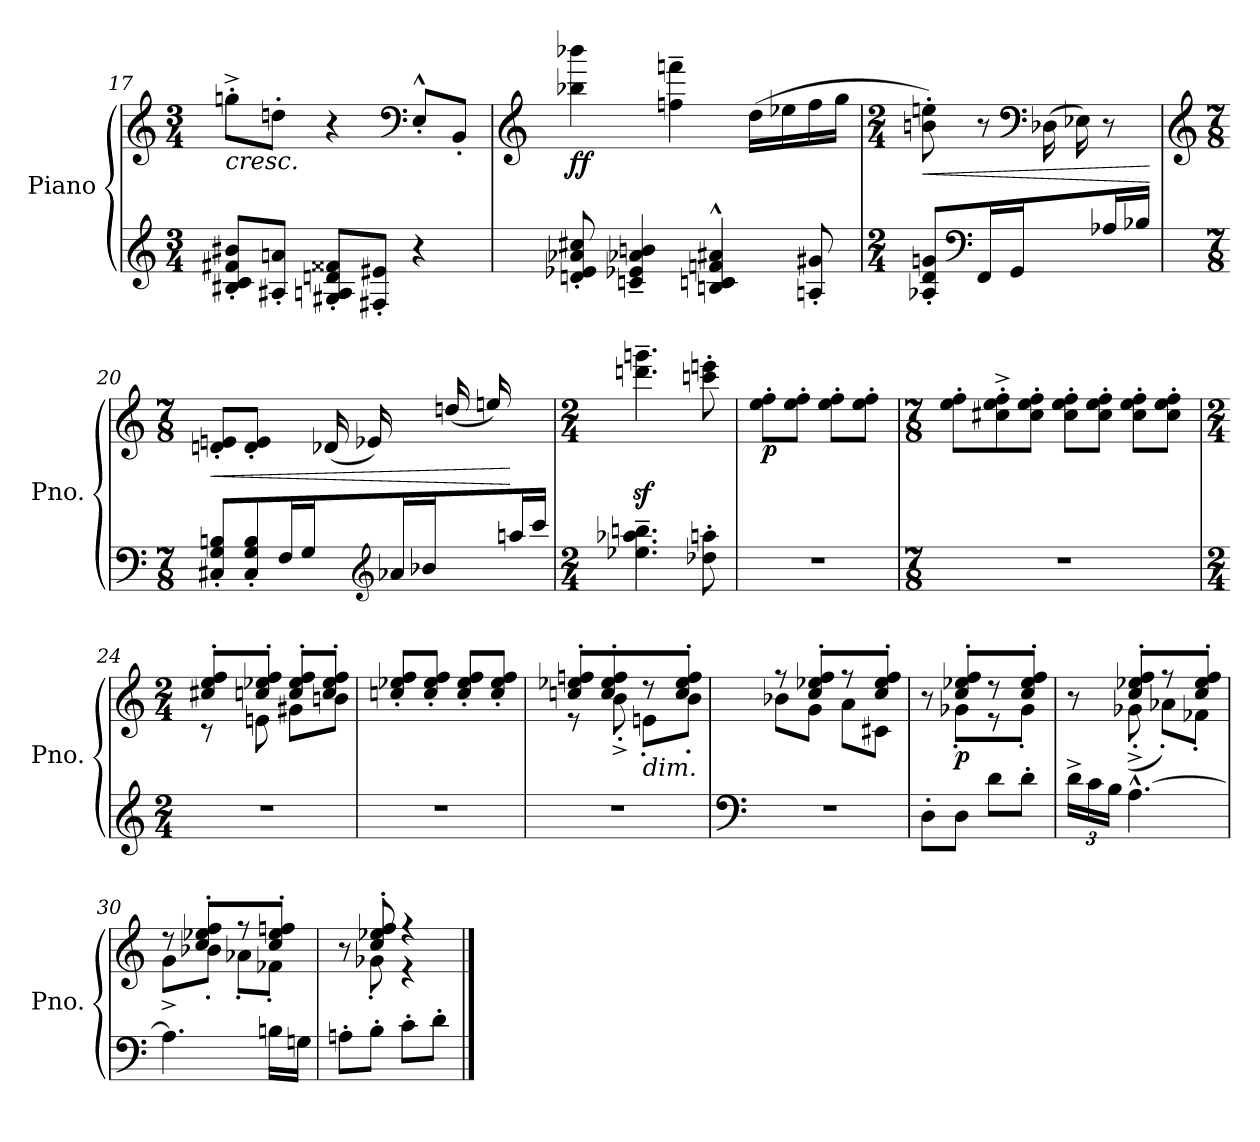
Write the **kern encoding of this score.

**kern	**kern	**dynam
*part1	*part1	*part1
*staff2	*staff1	*staff1/2
*I"Piano	*	*
*I'Pno.	*	*
!!LO:LB:g=z
*clefG2	*clefG2	*
*k[]	*k[]	*
*M3/4	*M3/4	*
=17	=17	=17
!	!LO:TX:b:i:t=cresc.	!
8B#X/' 8c/' 8f#X/' 8b#X/'L	8ggn'^\L	.
8A#X/' 8an/'J	8ddn'\J	.
8G#X/' 8An/' 8dn/' 8f##X/'L	4r	.
8F#X/' 8e#X/'J	.	.
*	*clefF4	*
4r	8E'^^/L	.
.	8BB'/J	.
=18	=18	=18
*	*clefG2	*
!	!	!LO:DY:b
8dn/' 8e-X/' 8a-X/' 8cc#X/'	4bb-X\ 4bbb-X\	ff
4cn/~ 4e-X/~ 4a-X/~ 4bn/~	.	.
.	4ffn\~ 4fffn\~	.
4Bn/^^ 4cn/^^ 4fn/^^ 4a#X/^^	.	.
.	(>16dd\LL	.
.	16ee-X\	.
8An/' 8g#X/'	16ff\	.
.	16gg\JJ	.
=19	=19	=19
*M2/4	*M2/4	*
!	!	!LO:HP:b
*	*^	*
!	!	!	!LO:DY:n=1:b
8A-X/' 8d/' 8gn/'L	8bn\' 8een\')	4ryy	< other-dynamics
*clefF4	*	*	*
16FF/L	8r	.	.
16GG/	.	.	.
*	*clefF4	*	*
8ryy	8ryy	(>16D-X\	.
.	.	16E-X\)	.
16A-X/	8r	8ryy	.
16B-X/JJ	.	.	.
*	*v	*v	*
.	.	[
!!LO:LB:g=z
=20	=20	=20
*	*clefG2	*
*M7/8	*M7/8	*
!	!	!LO:HP:b
*	*^	*
8C#X\' 8G\' 8Bn\'L	8dn/' 8en/'L	4.ryy	<
8C#\' 8G\' 8B\'	8d/' 8e/'J	.	.
16F\L	8ryy	.	.
16G\JJ	.	.	.
8ryy	8ryy	(<16d-X/LL	.
.	.	16e-X/)	.
*clefG2	*	*	*
16a-X/	4ryy	8ryy	.
16b-X/	.	.	.
8ryy	.	(<16ddn/	.
.	.	16een/)	.
16aan/	8ryy	8ryy	[
16ccc/JJ	.	.	.
*	*v	*v	*
=21	=21	=21
*M2/4	*M2/4	*
4.ee-X\~ 4.aa-X\~ 4.bbn\~	4.dddn\z<~ 4.gggn\z<~	.
!	!	!LO:DY:b
8dd-X\' 8aan\'	8cccn\' 8eeen\'	other-dynamics
=22	=22	=22
!	!	!LO:DY:b
2r	8ee\' 8ff\'L	p
.	8ee\' 8ff\'J	.
.	8ee\' 8ff\'L	.
.	8ee\' 8ff\'J	.
=23	=23	=23
*M7/8	*M7/8	*
2..r	8ee\' 8ff\'L	.
.	8cc#X\'^ 8ee\'^ 8ff\'^	.
.	8cc#\' 8ee\' 8ff\'J	.
.	8cc#\' 8ee\' 8ff\'L	.
.	8cc#\' 8ee\' 8ff\'J	.
.	8cc#\' 8ee\' 8ff\'L	.
.	8cc#\' 8ee\' 8ff\'J	.
!!LO:PB:g=z
=24	=24	=24
*M2/4	*M2/4	*
*	*^	*
2r	8cc#X/' 8ee/' 8ff/'L	8r	.
.	8ccn/' 8ee-X/' 8ff/'J	8en\	.
.	8cc/' 8ee-/' 8ff/'L	8g#X\L	.
.	8cc/' 8ee-/' 8ff/'J	8bn\J	.
*	*v	*v	*
=25	=25	=25
2r	8ccn/' 8ee-X/' 8ff/'L	.
.	8cc/' 8ee-/' 8ff/'J	.
.	8cc/' 8ee-/' 8ff/'L	.
.	8cc/' 8ee-/' 8ff/'J	.
=26	=26	=26
*	*^	*
2r	8ccn/' 8ee-X/' 8ffn/'L	8r	.
.	8cc/' 8ee-/' 8ff/'	8b'^\	.
!	!LO:TX:b:i:t=dim.	!	!
.	8r	8en'\L	.
.	8cc/' 8ee-/' 8ff/'J	8b'\J	.
=27	=27	=27	=27
*clefF4	*	*	*
2r	8r	8b-X\L	.
.	8cc/' 8ee-X/' 8ff/'L	8g\J	.
.	8r	8a\L	.
.	8cc/' 8ee-/' 8ff/'J	8c#X\J	.
=28	=28	=28	=28
8D'\L	8r	8ryy	.
*	*MM108	*	*
!	!	!	!LO:DY:b
8D\J	8cc/' 8ee-X/' 8ff/'L	8g-X'\L	p
8d\L	8r	8r	.
8d'\J	8cc/' 8ee-/' 8ff/'J	8g-'\J	.
!!LO:LB:g=z	!!
=29	=29	=29	=29
*Xbrackettup	*	*	*
24d^\LL	8r	8ryy	.
24c\	.	.	.
24B\JJ	.	.	.
[4.A^^\	8cc/' 8ee-X/' 8ff/'L	(<8g-X'^\	.
.	8r	8a-X'\L)	.
.	8cc/' 8ee-/' 8ff/'J	8f-X'\J	.
=30	=30	=30	=30
4.A\]	8r	(>8g^\L	.
.	(8cc/' 8ee-X/' 8ff/'L	8b-X'\J	.
.	8r	8a-X'\L	.
16Bn\LL	8cc/' 8ee-/' 8ffn/'J	8f-X'\J	.
16Gn\JJ	.	.	.
=31	=31	=31	=31
8An'\L)	8r	8ryy	.
8B'\J	8cc/' 8ee-X/' 8ff/'	8g-X'\	.
8c'\L	4r	4r	.
8d'\J	.	.	.
*	*v	*v	*
==	==	==
*-	*-	*-
